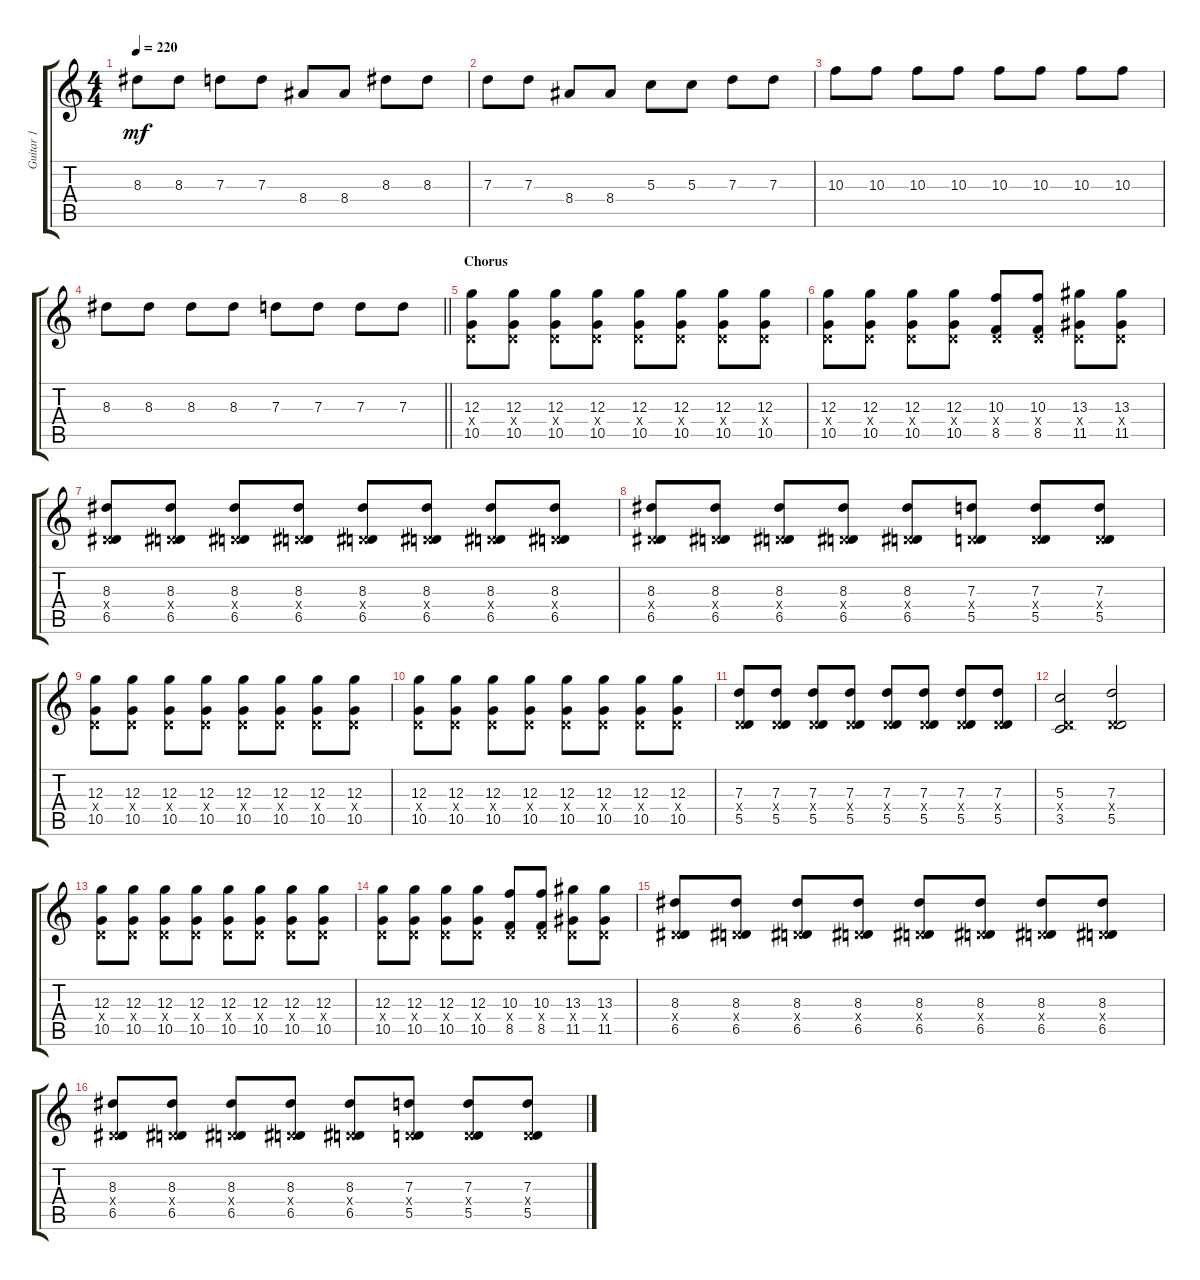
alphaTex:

\track ("Guitar 1" "Guitar 1") {instrument distortionguitar}
\staff {score tabs}
\tuning (E4 A3 G3 D3 A2 D2) {hide}
\ts (4 4)
\tempo 220
\clef g2
\ks c
8.3.8{dy mf} 8.3.8 7.3.8 7.3.8 8.4.8 8.4.8 8.3.8 8.3.8 |
7.3.8 7.3.8 8.4.8 8.4.8 5.3.8 5.3.8 7.3.8 7.3.8 |
10.3.8 10.3.8 10.3.8 10.3.8 10.3.8 10.3.8 10.3.8 10.3.8 |
\barLineRight lightlight
8.3.8 8.3.8 8.3.8 8.3.8 7.3.8 7.3.8 7.3.8 7.3.8 |
\section ("" "Chorus")
(12.3 0.4{x} 10.5).8 (12.3 0.4{x} 10.5).8 (12.3 0.4{x} 10.5).8 (12.3 0.4{x} 10.5).8 (12.3 0.4{x} 10.5).8 (12.3 0.4{x} 10.5).8 (12.3 0.4{x} 10.5).8 (12.3 0.4{x} 10.5).8 |
(12.3 0.4{x} 10.5).8 (12.3 0.4{x} 10.5).8 (12.3 0.4{x} 10.5).8 (12.3 0.4{x} 10.5).8 (10.3 0.4{x} 8.5).8 (10.3 0.4{x} 8.5).8 (13.3 0.4{x} 11.5).8 (13.3 0.4{x} 11.5).8 |
(8.3 0.4{x} 6.5).8 (8.3 0.4{x} 6.5).8 (8.3 0.4{x} 6.5).8 (8.3 0.4{x} 6.5).8 (8.3 0.4{x} 6.5).8 (8.3 0.4{x} 6.5).8 (8.3 0.4{x} 6.5).8 (8.3 0.4{x} 6.5).8 |
(8.3 0.4{x} 6.5).8 (8.3 0.4{x} 6.5).8 (8.3 0.4{x} 6.5).8 (8.3 0.4{x} 6.5).8 (8.3 0.4{x} 6.5).8 (7.3 0.4{x} 5.5).8 (7.3 0.4{x} 5.5).8 (7.3 0.4{x} 5.5).8 |
(12.3 0.4{x} 10.5).8 (12.3 0.4{x} 10.5).8 (12.3 0.4{x} 10.5).8 (12.3 0.4{x} 10.5).8 (12.3 0.4{x} 10.5).8 (12.3 0.4{x} 10.5).8 (12.3 0.4{x} 10.5).8 (12.3 0.4{x} 10.5).8 |
(12.3 0.4{x} 10.5).8 (12.3 0.4{x} 10.5).8 (12.3 0.4{x} 10.5).8 (12.3 0.4{x} 10.5).8 (12.3 0.4{x} 10.5).8 (12.3 0.4{x} 10.5).8 (12.3 0.4{x} 10.5).8 (12.3 0.4{x} 10.5).8 |
(7.3 0.4{x} 5.5).8 (7.3 0.4{x} 5.5).8 (7.3 0.4{x} 5.5).8 (7.3 0.4{x} 5.5).8 (7.3 0.4{x} 5.5).8 (7.3 0.4{x} 5.5).8 (7.3 0.4{x} 5.5).8 (7.3 0.4{x} 5.5).8 |
(5.3 0.4{x} 3.5).2 (7.3 0.4{x} 5.5).2 |
(12.3 0.4{x} 10.5).8 (12.3 0.4{x} 10.5).8 (12.3 0.4{x} 10.5).8 (12.3 0.4{x} 10.5).8 (12.3 0.4{x} 10.5).8 (12.3 0.4{x} 10.5).8 (12.3 0.4{x} 10.5).8 (12.3 0.4{x} 10.5).8 |
(12.3 0.4{x} 10.5).8 (12.3 0.4{x} 10.5).8 (12.3 0.4{x} 10.5).8 (12.3 0.4{x} 10.5).8 (10.3 0.4{x} 8.5).8 (10.3 0.4{x} 8.5).8 (13.3 0.4{x} 11.5).8 (13.3 0.4{x} 11.5).8 |
(8.3 0.4{x} 6.5).8 (8.3 0.4{x} 6.5).8 (8.3 0.4{x} 6.5).8 (8.3 0.4{x} 6.5).8 (8.3 0.4{x} 6.5).8 (8.3 0.4{x} 6.5).8 (8.3 0.4{x} 6.5).8 (8.3 0.4{x} 6.5).8 |
(8.3 0.4{x} 6.5).8 (8.3 0.4{x} 6.5).8 (8.3 0.4{x} 6.5).8 (8.3 0.4{x} 6.5).8 (8.3 0.4{x} 6.5).8 (7.3 0.4{x} 5.5).8 (7.3 0.4{x} 5.5).8 (7.3 0.4{x} 5.5).8
